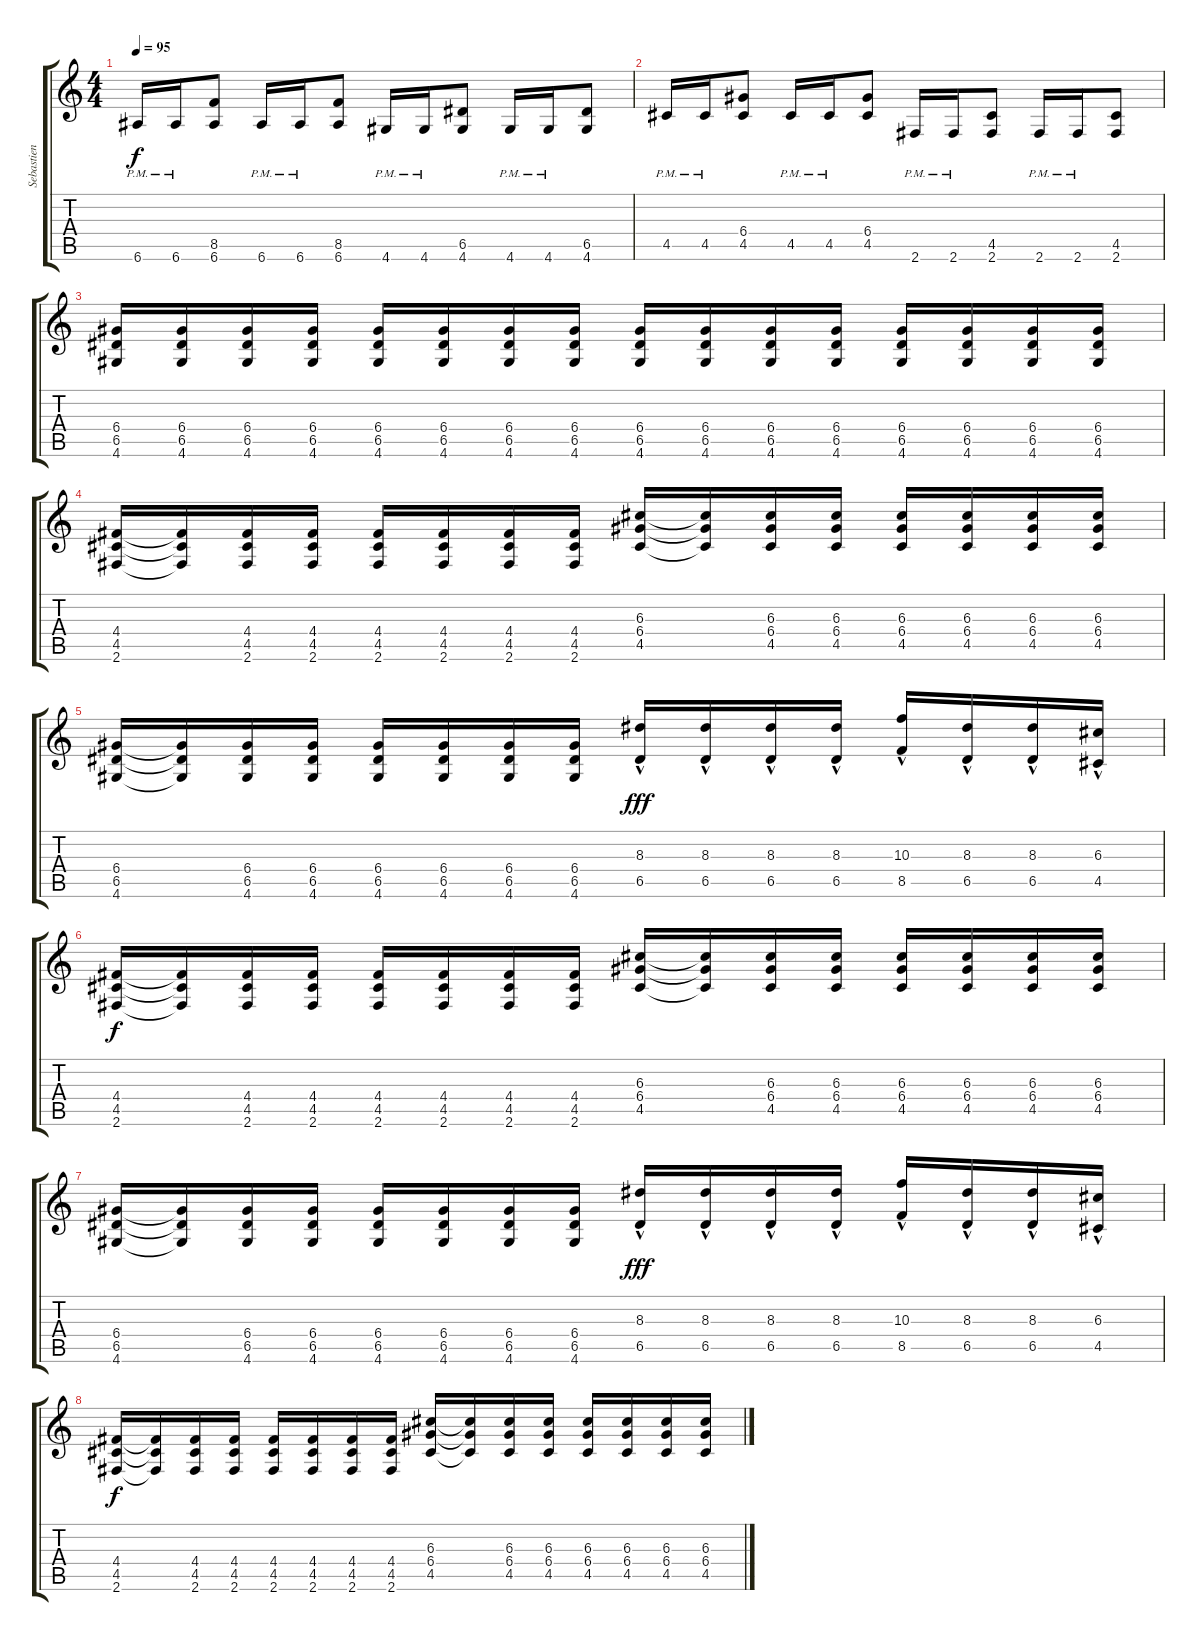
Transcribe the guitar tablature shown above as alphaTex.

\track ("Sebastien Guitarra 2" "Sebastien ") {instrument distortionguitar}
\staff {score tabs}
\tuning (E4 B3 G3 D3 A2 E2) {hide}
\ts (4 4)
\tempo 95
\clef g2
\ks c
6.6{pm}.16{dy f} 6.6{pm}.16 (8.5 6.6).8 6.6{pm}.16 6.6{pm}.16 (8.5 6.6).8 4.6{pm}.16 4.6{pm}.16 (6.5 4.6).8 4.6{pm}.16 4.6{pm}.16 (6.5 4.6).8 |
4.5{pm}.16 4.5{pm}.16 (6.4 4.5).8 4.5{pm}.16 4.5{pm}.16 (6.4 4.5).8 2.6{pm}.16 2.6{pm}.16 (4.5 2.6).8 2.6{pm}.16 2.6{pm}.16 (4.5 2.6).8 |
(6.4 6.5 4.6).16 (6.4 6.5 4.6).16 (6.4 6.5 4.6).16 (6.4 6.5 4.6).16 (6.4 6.5 4.6).16 (6.4 6.5 4.6).16 (6.4 6.5 4.6).16 (6.4 6.5 4.6).16 (6.4 6.5 4.6).16 (6.4 6.5 4.6).16 (6.4 6.5 4.6).16 (6.4 6.5 4.6).16 (6.4 6.5 4.6).16 (6.4 6.5 4.6).16 (6.4 6.5 4.6).16 (6.4 6.5 4.6).16 |
(4.4 4.5 2.6).16 (4.4{t} 4.5{t} 2.6{t}).16 (4.4 4.5 2.6).16 (4.4 4.5 2.6).16 (4.4 4.5 2.6).16 (4.4 4.5 2.6).16 (4.4 4.5 2.6).16 (4.4 4.5 2.6).16 (6.3 6.4 4.5).16 (6.3{t} 6.4{t} 4.5{t}).16 (6.3 6.4 4.5).16 (6.3 6.4 4.5).16 (6.3 6.4 4.5).16 (6.3 6.4 4.5).16 (6.3 6.4 4.5).16 (6.3 6.4 4.5).16 |
(6.4 6.5 4.6).16 (6.4{t} 6.5{t} 4.6{t}).16 (6.4 6.5 4.6).16 (6.4 6.5 4.6).16 (6.4 6.5 4.6).16 (6.4 6.5 4.6).16 (6.4 6.5 4.6).16 (6.4 6.5 4.6).16 (8.3{hac} 6.5{hac}).16{dy fff} (8.3{hac} 6.5{hac}).16 (8.3{hac} 6.5{hac}).16 (8.3{hac} 6.5{hac}).16 (10.3{hac} 8.5{hac}).16 (8.3{hac} 6.5{hac}).16 (8.3{hac} 6.5{hac}).16 (6.3{hac} 4.5{hac}).16 |
(4.4 4.5 2.6).16{dy f} (4.4{t} 4.5{t} 2.6{t}).16 (4.4 4.5 2.6).16 (4.4 4.5 2.6).16 (4.4 4.5 2.6).16 (4.4 4.5 2.6).16 (4.4 4.5 2.6).16 (4.4 4.5 2.6).16 (6.3 6.4 4.5).16 (6.3{t} 6.4{t} 4.5{t}).16 (6.3 6.4 4.5).16 (6.3 6.4 4.5).16 (6.3 6.4 4.5).16 (6.3 6.4 4.5).16 (6.3 6.4 4.5).16 (6.3 6.4 4.5).16 |
(6.4 6.5 4.6).16 (6.4{t} 6.5{t} 4.6{t}).16 (6.4 6.5 4.6).16 (6.4 6.5 4.6).16 (6.4 6.5 4.6).16 (6.4 6.5 4.6).16 (6.4 6.5 4.6).16 (6.4 6.5 4.6).16 (8.3{hac} 6.5{hac}).16{dy fff} (8.3{hac} 6.5{hac}).16 (8.3{hac} 6.5{hac}).16 (8.3{hac} 6.5{hac}).16 (10.3{hac} 8.5{hac}).16 (8.3{hac} 6.5{hac}).16 (8.3{hac} 6.5{hac}).16 (6.3{hac} 4.5{hac}).16 |
(4.4 4.5 2.6).16{dy f} (4.4{t} 4.5{t} 2.6{t}).16 (4.4 4.5 2.6).16 (4.4 4.5 2.6).16 (4.4 4.5 2.6).16 (4.4 4.5 2.6).16 (4.4 4.5 2.6).16 (4.4 4.5 2.6).16 (6.3 6.4 4.5).16 (6.3{t} 6.4{t} 4.5{t}).16 (6.3 6.4 4.5).16 (6.3 6.4 4.5).16 (6.3 6.4 4.5).16 (6.3 6.4 4.5).16 (6.3 6.4 4.5).16 (6.3 6.4 4.5).16
